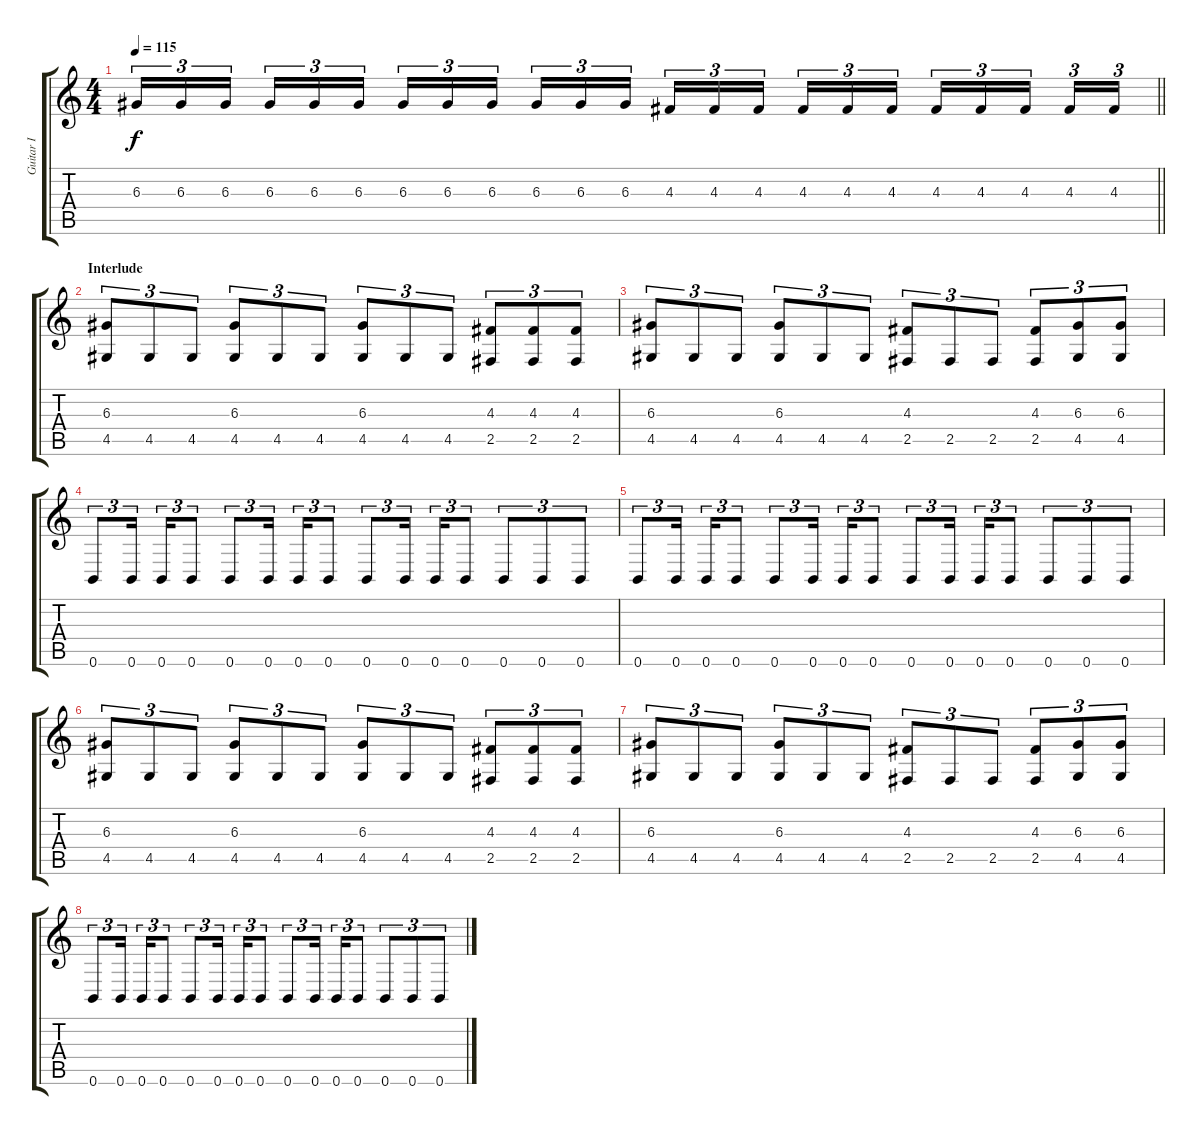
\track ("Guitar I" "Guitar I") {instrument distortionguitar}
\staff {score tabs}
\tuning (B3 Gb3 D3 A2 E2 B1) {hide}
\ts (4 4)
\tempo 115
\clef g2
\barLineRight lightlight
\ks c
6.3.16{tu (3 2) dy f} 6.3.16{tu (3 2)} 6.3.16{tu (3 2) beam splitsecondary} 6.3.16{tu (3 2)} 6.3.16{tu (3 2)} 6.3.16{tu (3 2)} 6.3.16{tu (3 2)} 6.3.16{tu (3 2)} 6.3.16{tu (3 2) beam splitsecondary} 6.3.16{tu (3 2)} 6.3.16{tu (3 2)} 6.3.16{tu (3 2)} 4.3.16{tu (3 2)} 4.3.16{tu (3 2)} 4.3.16{tu (3 2) beam splitsecondary} 4.3.16{tu (3 2)} 4.3.16{tu (3 2)} 4.3.16{tu (3 2)} 4.3.16{tu (3 2)} 4.3.16{tu (3 2)} 4.3.16{tu (3 2) beam splitsecondary} 4.3.16{tu (3 2)} 4.3.16{tu (3 2)} |
\section ("" "Interlude")
(6.3 4.5).8{tu (3 2)} 4.5.8{tu (3 2)} 4.5.8{tu (3 2)} (6.3 4.5).8{tu (3 2)} 4.5.8{tu (3 2)} 4.5.8{tu (3 2)} (6.3 4.5).8{tu (3 2)} 4.5.8{tu (3 2)} 4.5.8{tu (3 2)} (4.3 2.5).8{tu (3 2)} (4.3 2.5).8{tu (3 2)} (4.3 2.5).8{tu (3 2)} |
(6.3 4.5).8{tu (3 2)} 4.5.8{tu (3 2)} 4.5.8{tu (3 2)} (6.3 4.5).8{tu (3 2)} 4.5.8{tu (3 2)} 4.5.8{tu (3 2)} (4.3 2.5).8{tu (3 2)} 2.5.8{tu (3 2)} 2.5.8{tu (3 2)} (4.3 2.5).8{tu (3 2)} (6.3 4.5).8{tu (3 2)} (6.3 4.5).8{tu (3 2)} |
0.6.8{tu (3 2)} 0.6.16{tu (3 2) beam splitsecondary} 0.6.16{tu (3 2)} 0.6.8{tu (3 2)} 0.6.8{tu (3 2)} 0.6.16{tu (3 2) beam splitsecondary} 0.6.16{tu (3 2)} 0.6.8{tu (3 2)} 0.6.8{tu (3 2)} 0.6.16{tu (3 2) beam splitsecondary} 0.6.16{tu (3 2)} 0.6.8{tu (3 2)} 0.6.8{tu (3 2)} 0.6.8{tu (3 2)} 0.6.8{tu (3 2)} |
0.6.8{tu (3 2)} 0.6.16{tu (3 2) beam splitsecondary} 0.6.16{tu (3 2)} 0.6.8{tu (3 2)} 0.6.8{tu (3 2)} 0.6.16{tu (3 2) beam splitsecondary} 0.6.16{tu (3 2)} 0.6.8{tu (3 2)} 0.6.8{tu (3 2)} 0.6.16{tu (3 2) beam splitsecondary} 0.6.16{tu (3 2)} 0.6.8{tu (3 2)} 0.6.8{tu (3 2)} 0.6.8{tu (3 2)} 0.6.8{tu (3 2)} |
(6.3 4.5).8{tu (3 2)} 4.5.8{tu (3 2)} 4.5.8{tu (3 2)} (6.3 4.5).8{tu (3 2)} 4.5.8{tu (3 2)} 4.5.8{tu (3 2)} (6.3 4.5).8{tu (3 2)} 4.5.8{tu (3 2)} 4.5.8{tu (3 2)} (4.3 2.5).8{tu (3 2)} (4.3 2.5).8{tu (3 2)} (4.3 2.5).8{tu (3 2)} |
(6.3 4.5).8{tu (3 2)} 4.5.8{tu (3 2)} 4.5.8{tu (3 2)} (6.3 4.5).8{tu (3 2)} 4.5.8{tu (3 2)} 4.5.8{tu (3 2)} (4.3 2.5).8{tu (3 2)} 2.5.8{tu (3 2)} 2.5.8{tu (3 2)} (4.3 2.5).8{tu (3 2)} (6.3 4.5).8{tu (3 2)} (6.3 4.5).8{tu (3 2)} |
0.6.8{tu (3 2)} 0.6.16{tu (3 2) beam splitsecondary} 0.6.16{tu (3 2)} 0.6.8{tu (3 2)} 0.6.8{tu (3 2)} 0.6.16{tu (3 2) beam splitsecondary} 0.6.16{tu (3 2)} 0.6.8{tu (3 2)} 0.6.8{tu (3 2)} 0.6.16{tu (3 2) beam splitsecondary} 0.6.16{tu (3 2)} 0.6.8{tu (3 2)} 0.6.8{tu (3 2)} 0.6.8{tu (3 2)} 0.6.8{tu (3 2)}
